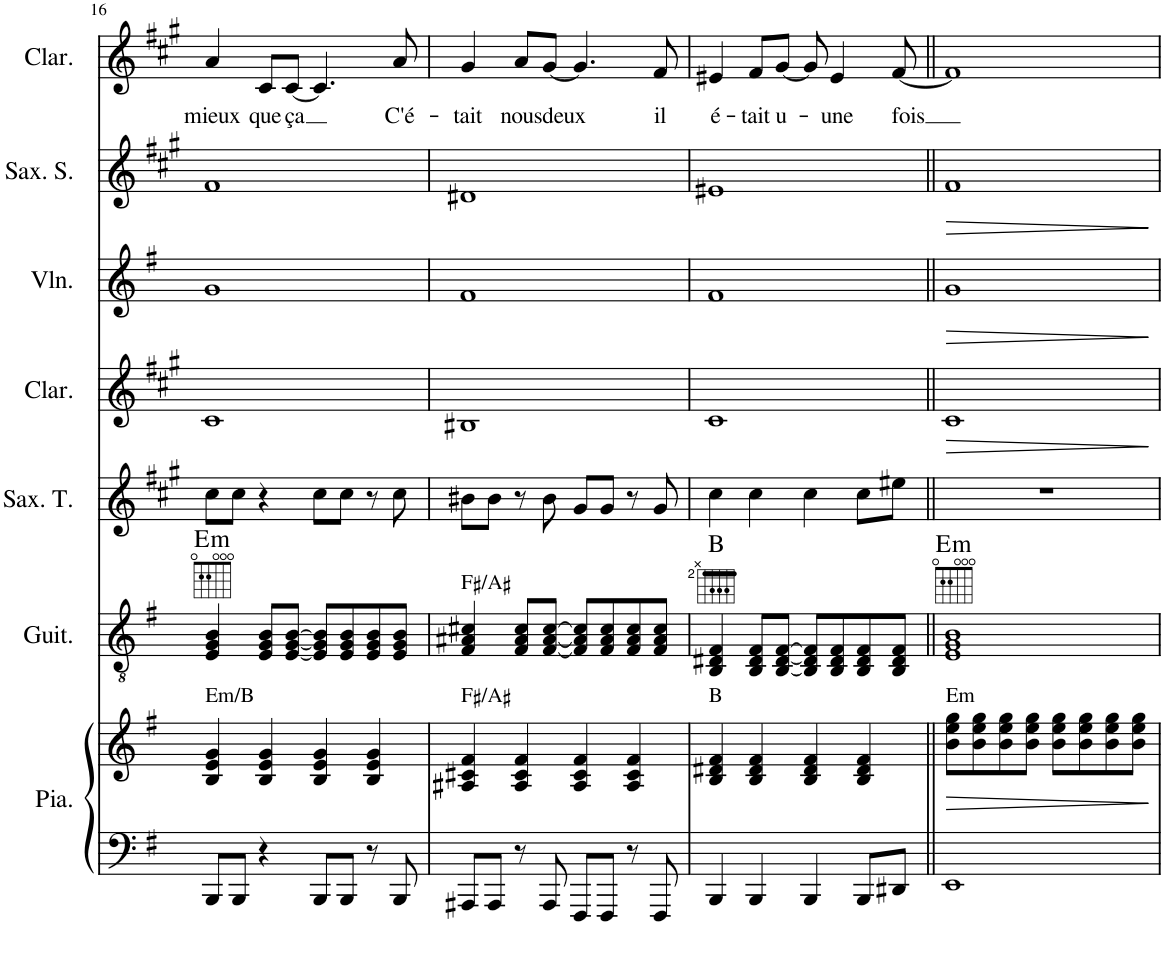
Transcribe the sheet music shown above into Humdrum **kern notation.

**kern	**kern	**dynam	**kern	**harte	**kern	**kern	**dynam	**kern	**dynam	**kern	**dynam	**kern	**text
*part7	*part7	*part7	*part6	*part6	*part5	*part4	*part4	*part3	*part3	*part2	*part2	*part1	*part1
*staff8	*staff7	*staff7/8	*staff6	*	*staff5	*staff4	*staff4	*staff3	*staff3	*staff2	*staff2	*staff1	*staff1
*I"Piano	*	*	*I"Guitare	*	*I"Saxophone Ténor	*I"Clarinette	*	*I"Violon	*	*I"Saxophone Soprano	*	*I"Clarinette	*
*I'Pia.	*	*	*I'Guit.	*	*I'Sax. T.	*I'Clar.	*	*I'Vln.	*	*I'Sax. S.	*	*I'Clar.	*
!!LO:PB:g=z
*clefF4	*clefG2	*	*clefGv2	*	*clefG2	*clefG2	*	*clefG2	*	*clefG2	*	*clefG2	*
*	*	*	*	*	*Trd8c14	*Trd1c2	*	*	*	*Trd1c2	*	*Trd1c2	*
*k[f#]	*k[f#]	*	*k[f#]	*	*k[f#c#g#]	*k[f#c#g#]	*	*k[f#]	*	*k[f#c#g#]	*	*k[f#c#g#]	*
*M4/4	*M4/4	*	*M4/4	*	*M4/4	*M4/4	*	*M4/4	*	*M4/4	*	*M4/4	*
=16	=16	=16	=16	=16	=16	=16	=16	=16	=16	=16	=16	=16	=16
!	!LO:TX:a:t=Em/B	!	!	!	!	!	!	!	!	!	!	!	!
!	!	!	!	!LO:H:kt=m	!	!	!	!	!	!	!	!	!LO:LY:b
8BBB/L	4B/ 4e/ 4g/	.	4E/ 4G/ 4B/	E:min	8cc#\L	1c#	.	1g	.	1f#	.	4a/	mieux
8BBB/J	.	.	.	.	8cc#\J	.	.	.	.	.	.	.	.
!	!	!	!	!	!	!	!	!	!	!	!	!	!LO:LY:b
4r	4B/ 4e/ 4g/	.	8E/ 8G/ 8B/L	.	4r	.	.	.	.	.	.	8c#/L	que
!	!	!	!	!	!	!	!	!	!	!	!	!	!LO:LY:b
.	.	.	[8E/ [8G/ [8B/J	.	.	.	.	.	.	.	.	[8c#/J	ça
8BBB/L	4B/ 4e/ 4g/	.	8E/] 8G/] 8B/]L	.	8cc#\L	.	.	.	.	.	.	4.c#/]	.
8BBB/J	.	.	8E/ 8G/ 8B/	.	8cc#\J	.	.	.	.	.	.	.	.
8r	4B/ 4e/ 4g/	.	8E/ 8G/ 8B/	.	8r	.	.	.	.	.	.	.	.
!	!	!	!	!	!	!	!	!	!	!	!	!	!LO:LY:b
8BBB/	.	.	8E/ 8G/ 8B/J	.	8cc#\	.	.	.	.	.	.	8a/	C'é-
=17	=17	=17	=17	=17	=17	=17	=17	=17	=17	=17	=17	=17	=17
!	!	!	!LO:TX:a:t=F♯/A♯	!	!	!	!	!	!	!	!	!	!
!	!LO:TX:a:t=F♯/A♯	!	!	!	!	!	!	!	!	!	!	!	!
!	!	!	!	!	!	!	!	!	!	!	!	!	!LO:LY:b
8AAA#X/L	4A#X/ 4c#X/ 4f#/	.	4F#/ 4A#X/ 4c#X/	.	8b#X\L	1B#X	.	1f#	.	1d#X	.	4g#/	-tait
8AAA#/J	.	.	.	.	8b#\J	.	.	.	.	.	.	.	.
!	!	!	!	!	!	!	!	!	!	!	!	!	!LO:LY:b
8r	4A#/ 4c#/ 4f#/	.	8F#/ 8A#/ 8c#/L	.	8r	.	.	.	.	.	.	8a/L	nous
!	!	!	!	!	!	!	!	!	!	!	!	!	!LO:LY:b
8AAA#/	.	.	[8F#/ [8A#/ [8c#/J	.	8b#\	.	.	.	.	.	.	[8g#/J	deux
8FFF#/L	4A#/ 4c#/ 4f#/	.	8F#/] 8A#/] 8c#/]L	.	8g#/L	.	.	.	.	.	.	4.g#/]	.
8FFF#/J	.	.	8F#/ 8A#/ 8c#/	.	8g#/J	.	.	.	.	.	.	.	.
8r	4A#/ 4c#/ 4f#/	.	8F#/ 8A#/ 8c#/	.	8r	.	.	.	.	.	.	.	.
!	!	!	!	!	!	!	!	!	!	!	!	!	!LO:LY:b
8FFF#/	.	.	8F#/ 8A#/ 8c#/J	.	8g#/	.	.	.	.	.	.	8f#/	il
=18	=18	=18	=18	=18	=18	=18	=18	=18	=18	=18	=18	=18	=18
!	!LO:TX:a:t=B	!	!	!	!	!	!	!	!	!	!	!	!
!	!	!	!	!	!	!	!	!	!	!	!	!	!LO:LY:b
4BBB/	4B/ 4d#X/ 4f#/	.	4BB/ 4D#X/ 4F#/	B:maj	4cc#\	1c#	.	1f#	.	1e#X	.	4e#X/	é-
!	!	!	!	!	!	!	!	!	!	!	!	!	!LO:LY:b
4BBB/	4B/ 4d#/ 4f#/	.	8BB/ 8D#/ 8F#/L	.	4cc#\	.	.	.	.	.	.	8f#/L	-tait
!	!	!	!	!	!	!	!	!	!	!	!	!	!LO:LY:b
.	.	.	[8BB/ [8D#/ [8F#/J	.	.	.	.	.	.	.	.	[8g#/J	u-
4BBB/	4B/ 4d#/ 4f#/	.	8BB/] 8D#/] 8F#/]L	.	4cc#\	.	.	.	.	.	.	8g#/]	.
!	!	!	!	!	!	!	!	!	!	!	!	!	!LO:LY:b
.	.	.	8BB/ 8D#/ 8F#/	.	.	.	.	.	.	.	.	4e#/	-une
8BBB/L	4B/ 4d#/ 4f#/	.	8BB/ 8D#/ 8F#/	.	8cc#\L	.	.	.	.	.	.	.	.
!	!	!	!	!	!	!	!	!	!	!	!	!	!LO:LY:b
8DD#X/J	.	.	8BB/ 8D#/ 8F#/J	.	8ee#X\J	.	.	.	.	.	.	[8f#/	fois
=19||	=19||	=19||	=19||	=19||	=19||	=19||	=19||	=19||	=19||	=19||	=19||	=19||	=19||
!	!LO:TX:a:t=Em	!	!	!	!	!	!	!	!	!	!	!	!
!	!	!LO:HP:b	!	!LO:H:kt=m	!	!	!LO:HP:b	!	!LO:HP:b	!	!LO:HP:b	!	!
1EE	8b\ 8ee\ 8gg\L	>	1E 1G 1B	E:min	1r	1c#	>	1g	>	1f#	>	1f#]	.
.	8b\ 8ee\ 8gg\	.	.	.	.	.	.	.	.	.	.	.	.
.	8b\ 8ee\ 8gg\	.	.	.	.	.	.	.	.	.	.	.	.
.	8b\ 8ee\ 8gg\J	.	.	.	.	.	.	.	.	.	.	.	.
.	8b\ 8ee\ 8gg\L	.	.	.	.	.	.	.	.	.	.	.	.
.	8b\ 8ee\ 8gg\	.	.	.	.	.	.	.	.	.	.	.	.
.	8b\ 8ee\ 8gg\	.	.	.	.	.	.	.	.	.	.	.	.
.	8b\ 8ee\ 8gg\J	.	.	.	.	.	.	.	.	.	.	.	.
.	.	]	.	.	.	.	]	.	]	.	]	.	.
=	=	=	=	=	=	=	=	=	=	=	=	=	=
*-	*-	*-	*-	*-	*-	*-	*-	*-	*-	*-	*-	*-	*-
